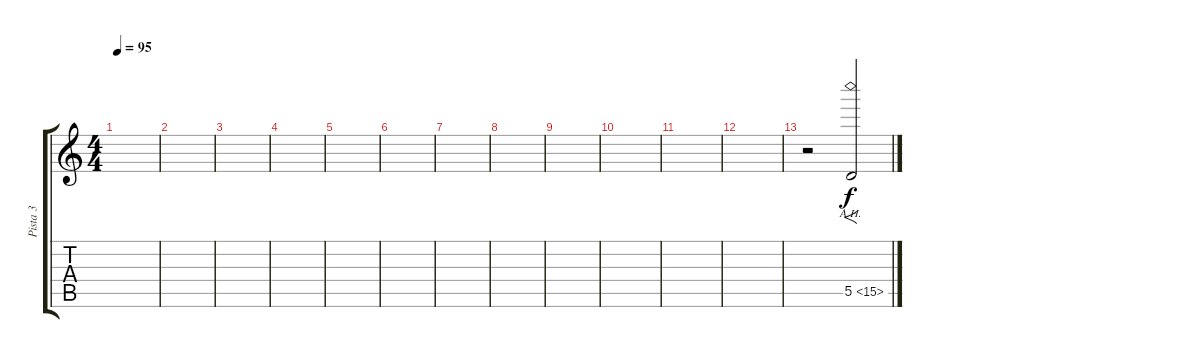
\track ("Pista 3" "Pista 3") {instrument distortionguitar}
\staff {score tabs}
\tuning (E4 B3 G3 D3 A2 E2) {hide}
\ts (4 4)
\tempo 95
\clef g2
\ks c
|
|
|
|
|
|
|
|
|
|
|
|
r.2{volume 13} 5.5{ah 10}.2{f}
